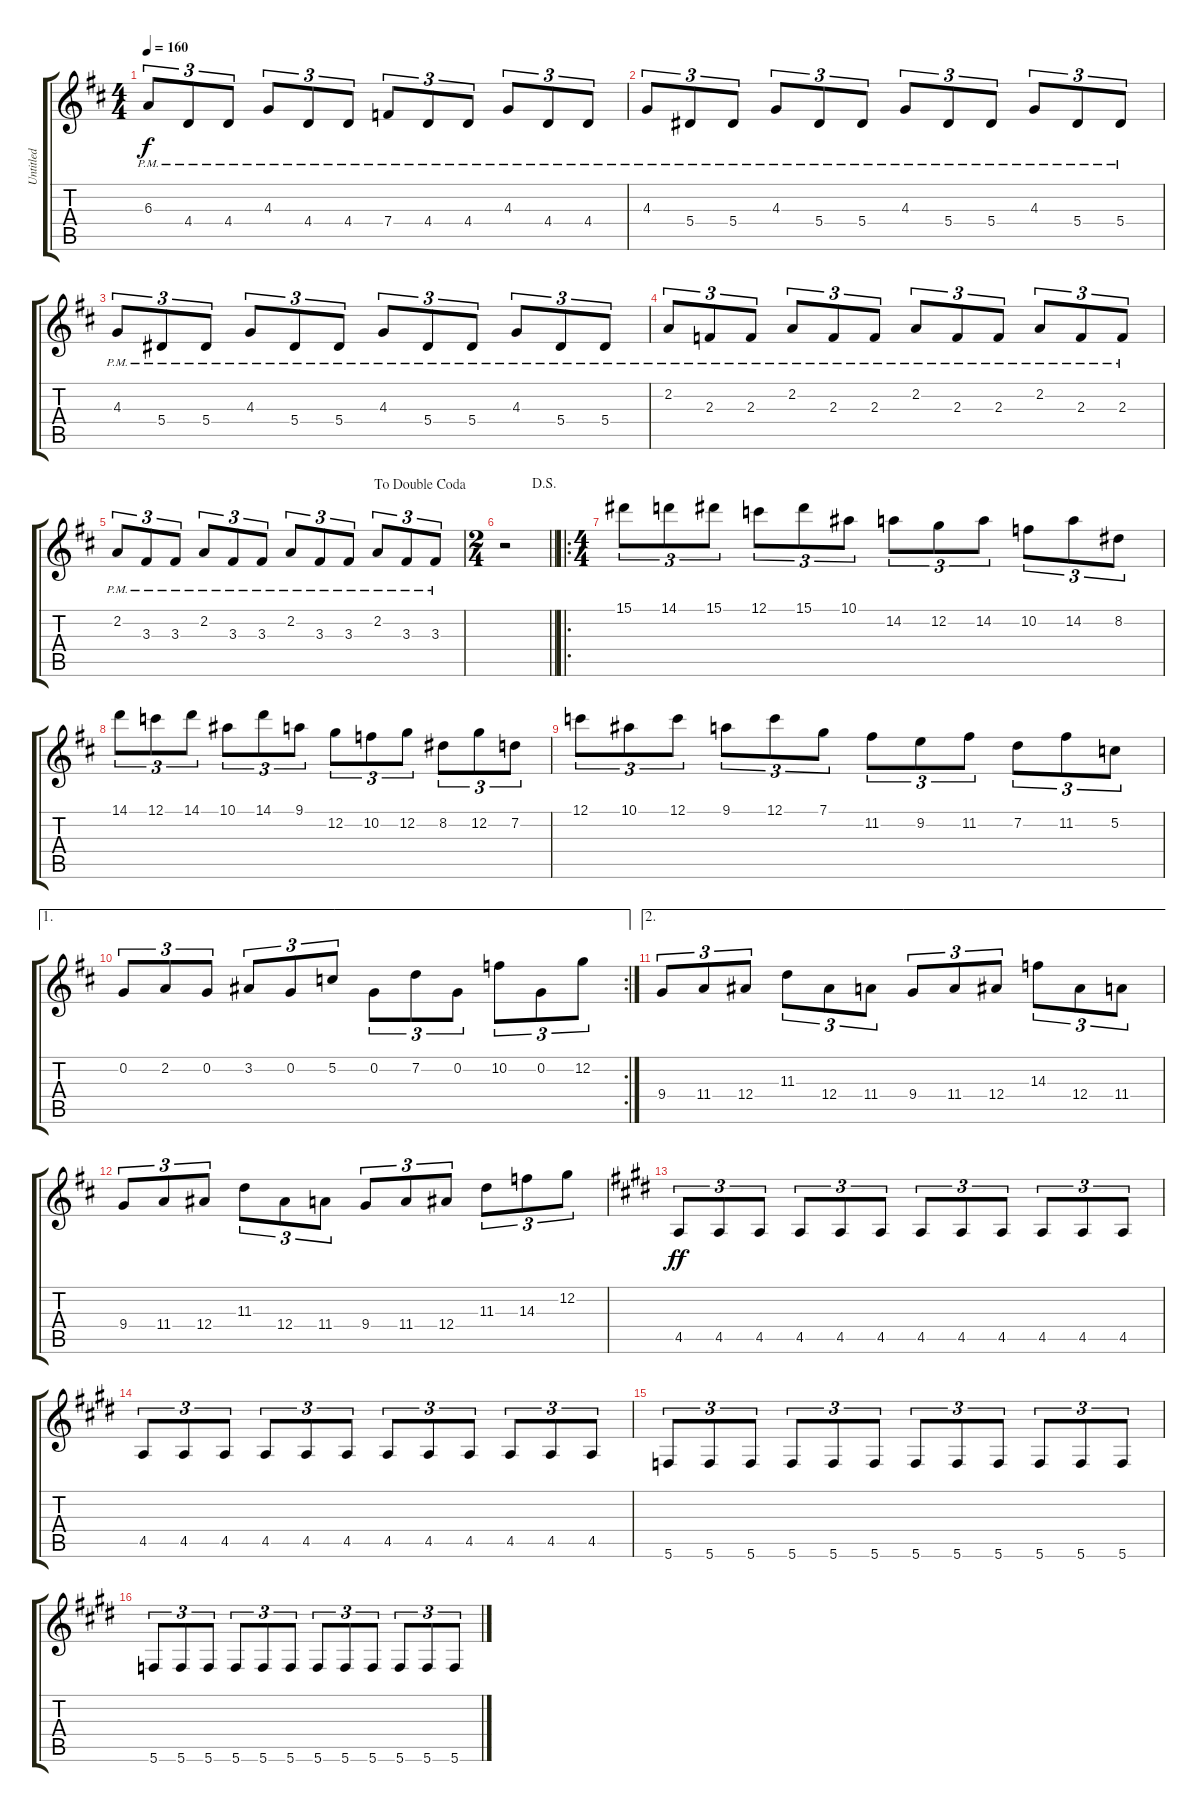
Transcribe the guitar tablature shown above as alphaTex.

\track ("Untitled" "Untitled") {instrument distortionguitar}
\staff {score tabs}
\tuning (C4 G3 Eb3 Bb2 F2 C2) {hide}
\ts (4 4)
\tempo 160
\clef g2
\ks d
6.3{pm}.8{tu (3 2) dy f} 4.4{pm}.8{tu (3 2)} 4.4{pm}.8{tu (3 2)} 4.3{pm}.8{tu (3 2)} 4.4{pm}.8{tu (3 2)} 4.4{pm}.8{tu (3 2)} 7.4{pm}.8{tu (3 2)} 4.4{pm}.8{tu (3 2)} 4.4{pm}.8{tu (3 2)} 4.3{pm}.8{tu (3 2)} 4.4{pm}.8{tu (3 2)} 4.4{pm}.8{tu (3 2)} |
4.3{pm}.8{tu (3 2)} 5.4{pm}.8{tu (3 2)} 5.4{pm}.8{tu (3 2)} 4.3{pm}.8{tu (3 2)} 5.4{pm}.8{tu (3 2)} 5.4{pm}.8{tu (3 2)} 4.3{pm}.8{tu (3 2)} 5.4{pm}.8{tu (3 2)} 5.4{pm}.8{tu (3 2)} 4.3{pm}.8{tu (3 2)} 5.4{pm}.8{tu (3 2)} 5.4{pm}.8{tu (3 2)} |
4.3{pm}.8{tu (3 2)} 5.4{pm}.8{tu (3 2)} 5.4{pm}.8{tu (3 2)} 4.3{pm}.8{tu (3 2)} 5.4{pm}.8{tu (3 2)} 5.4{pm}.8{tu (3 2)} 4.3{pm}.8{tu (3 2)} 5.4{pm}.8{tu (3 2)} 5.4{pm}.8{tu (3 2)} 4.3{pm}.8{tu (3 2)} 5.4{pm}.8{tu (3 2)} 5.4{pm}.8{tu (3 2)} |
2.2{pm}.8{tu (3 2)} 2.3{pm}.8{tu (3 2)} 2.3{pm}.8{tu (3 2)} 2.2{pm}.8{tu (3 2)} 2.3{pm}.8{tu (3 2)} 2.3{pm}.8{tu (3 2)} 2.2{pm}.8{tu (3 2)} 2.3{pm}.8{tu (3 2)} 2.3{pm}.8{tu (3 2)} 2.2{pm}.8{tu (3 2)} 2.3{pm}.8{tu (3 2)} 2.3{pm}.8{tu (3 2)} |
\jump dadoublecoda
2.2{pm}.8{tu (3 2)} 3.3{pm}.8{tu (3 2)} 3.3{pm}.8{tu (3 2)} 2.2{pm}.8{tu (3 2)} 3.3{pm}.8{tu (3 2)} 3.3{pm}.8{tu (3 2)} 2.2{pm}.8{tu (3 2)} 3.3{pm}.8{tu (3 2)} 3.3{pm}.8{tu (3 2)} 2.2{pm}.8{tu (3 2)} 3.3{pm}.8{tu (3 2)} 3.3{pm}.8{tu (3 2)} |
\ts (2 4)
\jump dalsegno
\barLineRight lightlight
r.2 |
\ro
\ts (4 4)
15.1.8{tu (3 2)} 14.1.8{tu (3 2)} 15.1.8{tu (3 2)} 12.1.8{tu (3 2)} 15.1.8{tu (3 2)} 10.1.8{tu (3 2)} 14.2.8{tu (3 2)} 12.2.8{tu (3 2)} 14.2.8{tu (3 2)} 10.2.8{tu (3 2)} 14.2.8{tu (3 2)} 8.2.8{tu (3 2)} |
14.1.8{tu (3 2)} 12.1.8{tu (3 2)} 14.1.8{tu (3 2)} 10.1.8{tu (3 2)} 14.1.8{tu (3 2)} 9.1.8{tu (3 2)} 12.2.8{tu (3 2)} 10.2.8{tu (3 2)} 12.2.8{tu (3 2)} 8.2.8{tu (3 2)} 12.2.8{tu (3 2)} 7.2.8{tu (3 2)} |
12.1.8{tu (3 2)} 10.1.8{tu (3 2)} 12.1.8{tu (3 2)} 9.1.8{tu (3 2)} 12.1.8{tu (3 2)} 7.1.8{tu (3 2)} 11.2.8{tu (3 2)} 9.2.8{tu (3 2)} 11.2.8{tu (3 2)} 7.2.8{tu (3 2)} 11.2.8{tu (3 2)} 5.2.8{tu (3 2)} |
\ae 1
\rc 2
0.2.8{tu (3 2)} 2.2.8{tu (3 2)} 0.2.8{tu (3 2)} 3.2.8{tu (3 2)} 0.2.8{tu (3 2)} 5.2.8{tu (3 2)} 0.2.8{tu (3 2)} 7.2.8{tu (3 2)} 0.2.8{tu (3 2)} 10.2.8{tu (3 2)} 0.2.8{tu (3 2)} 12.2.8{tu (3 2)} |
\ae 2
9.4.8{tu (3 2)} 11.4.8{tu (3 2)} 12.4.8{tu (3 2)} 11.3.8{tu (3 2)} 12.4.8{tu (3 2)} 11.4.8{tu (3 2)} 9.4.8{tu (3 2)} 11.4.8{tu (3 2)} 12.4.8{tu (3 2)} 14.3.8{tu (3 2)} 12.4.8{tu (3 2)} 11.4.8{tu (3 2)} |
9.4.8{tu (3 2)} 11.4.8{tu (3 2)} 12.4.8{tu (3 2)} 11.3.8{tu (3 2)} 12.4.8{tu (3 2)} 11.4.8{tu (3 2)} 9.4.8{tu (3 2)} 11.4.8{tu (3 2)} 12.4.8{tu (3 2)} 11.3.8{tu (3 2)} 14.3.8{tu (3 2)} 12.2.8{tu (3 2)} |
\ks e
4.5.8{tu (3 2) dy ff} 4.5.8{tu (3 2)} 4.5.8{tu (3 2)} 4.5.8{tu (3 2)} 4.5.8{tu (3 2)} 4.5.8{tu (3 2)} 4.5.8{tu (3 2)} 4.5.8{tu (3 2)} 4.5.8{tu (3 2)} 4.5.8{tu (3 2)} 4.5.8{tu (3 2)} 4.5.8{tu (3 2)} |
\ks c#minor
4.5.8{tu (3 2)} 4.5.8{tu (3 2)} 4.5.8{tu (3 2)} 4.5.8{tu (3 2)} 4.5.8{tu (3 2)} 4.5.8{tu (3 2)} 4.5.8{tu (3 2)} 4.5.8{tu (3 2)} 4.5.8{tu (3 2)} 4.5.8{tu (3 2)} 4.5.8{tu (3 2)} 4.5.8{tu (3 2)} |
5.6.8{tu (3 2)} 5.6.8{tu (3 2)} 5.6.8{tu (3 2)} 5.6.8{tu (3 2)} 5.6.8{tu (3 2)} 5.6.8{tu (3 2)} 5.6.8{tu (3 2)} 5.6.8{tu (3 2)} 5.6.8{tu (3 2)} 5.6.8{tu (3 2)} 5.6.8{tu (3 2)} 5.6.8{tu (3 2)} |
\ks e
5.6.8{tu (3 2)} 5.6.8{tu (3 2)} 5.6.8{tu (3 2)} 5.6.8{tu (3 2)} 5.6.8{tu (3 2)} 5.6.8{tu (3 2)} 5.6.8{tu (3 2)} 5.6.8{tu (3 2)} 5.6.8{tu (3 2)} 5.6.8{tu (3 2)} 5.6.8{tu (3 2)} 5.6.8{tu (3 2)}
